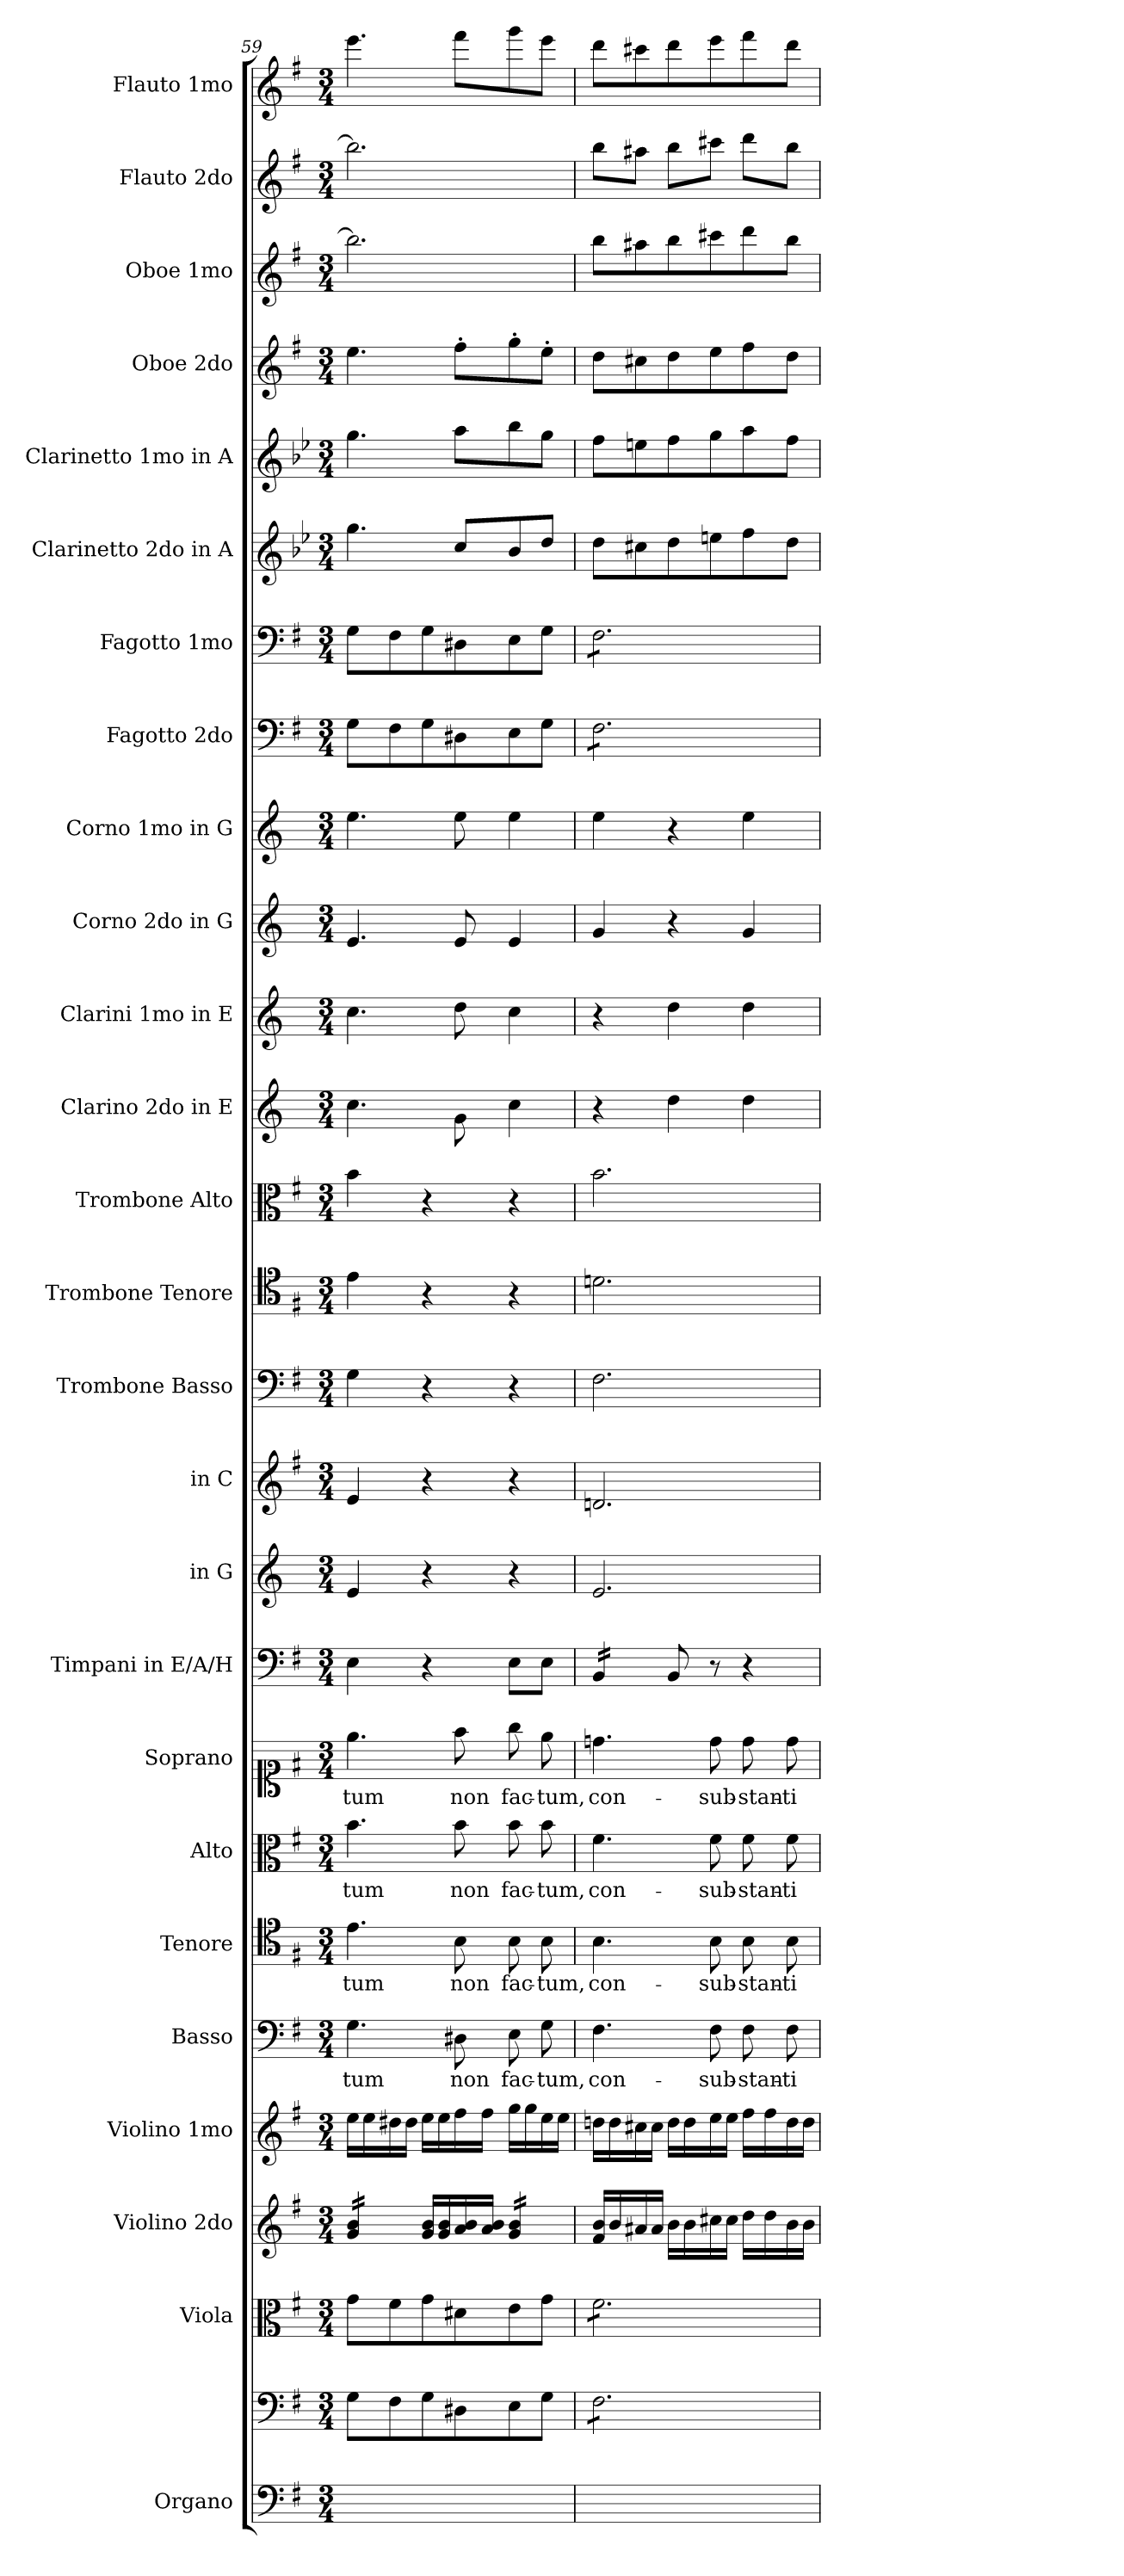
**kern	**kern	**kern	**kern	**kern	**kern	**text	**kern	**text	**kern	**text	**kern	**text	**kern	**kern	**kern	**kern	**kern	**kern	**kern	**kern	**kern	**kern	**kern	**kern	**kern	**kern	**kern	**kern	**kern	**kern
*part26	*part26	*part25	*part24	*part23	*part22	*part22	*part21	*part21	*part20	*part20	*part19	*part19	*part18	*part17	*part16	*part15	*part14	*part13	*part12	*part11	*part10	*part9	*part8	*part7	*part6	*part5	*part4	*part3	*part2	*part1
*staff27	*staff26	*staff25	*staff24	*staff23	*staff22	*staff22	*staff21	*staff21	*staff20	*staff20	*staff19	*staff19	*staff18	*staff17	*staff16	*staff15	*staff14	*staff13	*staff12	*staff11	*staff10	*staff9	*staff8	*staff7	*staff6	*staff5	*staff4	*staff3	*staff2	*staff1
*I"Organo	*	*I"Viola	*I"Violino 2do	*I"Violino 1mo	*I"Basso	*	*I"Tenore	*	*I"Alto	*	*I"Soprano	*	*I"Timpani in E/A/H	*I"in G	*I"in C	*I"Trombone Basso	*I"Trombone Tenore	*I"Trombone Alto	*I"Clarino 2do in E	*I"Clarini 1mo in E	*I"Corno 2do in G	*I"Corno 1mo in G	*I"Fagotto 2do	*I"Fagotto 1mo	*I"Clarinetto 2do in A	*I"Clarinetto 1mo in A	*I"Oboe 2do	*I"Oboe 1mo	*I"Flauto 2do	*I"Flauto 1mo
*I'Org	*	*I'Va	*	*	*I'B	*	*I'T	*	*I'A	*	*I'S	*	*I'Timp	*	*	*	*	*	*	*I'Clno I	*	*I'Cor I	*	*	*I'Cl II	*I'Cl I	*	*	*	*
*clefF4	*clefF4	*clefC3	*clefG2	*clefG2	*clefF4	*	*clefC4	*	*clefC3	*	*clefC1	*	*clefF4	*clefG2	*clefG2	*clefF4	*clefC4	*clefC3	*clefG2	*clefG2	*clefG2	*clefG2	*clefF4	*clefF4	*clefG2	*clefG2	*clefG2	*clefG2	*clefG2	*clefG2
*	*	*	*	*	*	*	*	*	*	*	*	*	*	*ITrd3c5	*	*	*	*	*ITrd-2c-4	*ITrd-2c-4	*ITrd3c5	*ITrd3c5	*	*	*ITrd2c3	*ITrd2c3	*	*	*	*
*k[f#]	*k[f#]	*k[f#]	*k[f#]	*k[f#]	*k[f#]	*	*k[f#]	*	*k[f#]	*	*k[f#]	*	*k[f#]	*k[f#]	*k[f#]	*k[f#]	*k[f#]	*k[f#]	*k[f#c#g#d#]	*k[f#c#g#d#]	*k[f#]	*k[f#]	*k[f#]	*k[f#]	*k[f#]	*k[f#]	*k[f#]	*k[f#]	*k[f#]	*k[f#]
*e:	*e:	*e:	*e:	*e:	*e:	*	*e:	*	*e:	*	*e:	*	*	*	*	*e:	*e:	*e:	*	*	*	*	*e:	*e:	*	*	*e:	*e:	*e:	*e:
*M3/4	*M3/4	*M3/4	*M3/4	*M3/4	*M3/4	*	*M3/4	*	*M3/4	*	*M3/4	*	*M3/4	*M3/4	*M3/4	*M3/4	*M3/4	*M3/4	*M3/4	*M3/4	*M3/4	*M3/4	*M3/4	*M3/4	*M3/4	*M3/4	*M3/4	*M3/4	*M3/4	*M3/4
=59	=59	=59	=59	=59	=59	=59	=59	=59	=59	=59	=59	=59	=59	=59	=59	=59	=59	=59	=59	=59	=59	=59	=59	=59	=59	=59	=59	=59	=59	=59
*	*	*	*tremolo	*	*	*	*	*	*	*	*	*	*	*	*	*	*	*	*	*	*	*	*	*	*	*	*	*	*	*
2.ryy	8G\L	8g\L	16g/ 16b/LL	16ee\LL	4.G\	-tum	4.e\	-tum	4.b\	-tum	4.ee\	-tum	4E\	4B/	4e/	4G\	4e\	4b\	4.ee\	4.ee\	4.B/	4.b\	8G\L	8G\L	4.ee\	4.ee\	4.ee\	2.bb\]	2.bb\]	4.eee\
.	.	.	16g/ 16b/	16ee\	.	.	.	.	.	.	.	.	.	.	.	.	.	.	.	.	.	.	.	.	.	.	.	.	.	.
.	8F#\	8f#\	16g/ 16b/	16dd#X\	.	.	.	.	.	.	.	.	.	.	.	.	.	.	.	.	.	.	8F#\	8F#\	.	.	.	.	.	.
.	.	.	16g/ 16b/JJ	16dd#\JJ	.	.	.	.	.	.	.	.	.	.	.	.	.	.	.	.	.	.	.	.	.	.	.	.	.	.
*	*	*	*Xtremolo	*	*	*	*	*	*	*	*	*	*	*	*	*	*	*	*	*	*	*	*	*	*	*	*	*	*	*
.	8G\	8g\	16g/ 16b/LL	16ee\LL	.	.	.	.	.	.	.	.	4r	4r	4r	4r	4r	4r	.	.	.	.	8G\	8G\	.	.	.	.	.	.
.	.	.	16g/ 16b/	16ee\	.	.	.	.	.	.	.	.	.	.	.	.	.	.	.	.	.	.	.	.	.	.	.	.	.	.
.	8D#X\	8d#X\	16a/ 16b/	16ff#\	8D#X\	non	8B\	non	8b\	non	8ff#\	non	.	.	.	.	.	.	8b\	8ff#\	8B/	8b\	8D#X\	8D#X\	8a/L	8ff#\L	8ff#'\L	.	.	8fff#\L
.	.	.	16a/ 16b/JJ	16ff#\JJ	.	.	.	.	.	.	.	.	.	.	.	.	.	.	.	.	.	.	.	.	.	.	.	.	.	.
*	*	*	*tremolo	*	*	*	*	*	*	*	*	*	*	*	*	*	*	*	*	*	*	*	*	*	*	*	*	*	*	*
.	8E\	8e\	16g/ 16b/LL	16gg\LL	8E\	fac-	8B\	fac-	8b\	fac-	8gg\	fac-	8E\L	4r	4r	4r	4r	4r	4ee\	4ee\	4B/	4b\	8E\	8E\	8g/	8gg\	8gg'\	.	.	8ggg\
.	.	.	16g/ 16b/	16gg\	.	.	.	.	.	.	.	.	.	.	.	.	.	.	.	.	.	.	.	.	.	.	.	.	.	.
.	8G\J	8g\J	16g/ 16b/	16ee\	8G\	-tum,	8B\	-tum,	8b\	-tum,	8ee\	-tum,	8E\J	.	.	.	.	.	.	.	.	.	8G\J	8G\J	8b\J	8ee\J	8ee'\J	.	.	8eee\J
.	.	.	16g/ 16b/JJ	16ee\JJ	.	.	.	.	.	.	.	.	.	.	.	.	.	.	.	.	.	.	.	.	.	.	.	.	.	.
*	*	*	*Xtremolo	*	*	*	*	*	*	*	*	*	*	*	*	*	*	*	*	*	*	*	*	*	*	*	*	*	*	*
=60	=60	=60	=60	=60	=60	=60	=60	=60	=60	=60	=60	=60	=60	=60	=60	=60	=60	=60	=60	=60	=60	=60	=60	=60	=60	=60	=60	=60	=60	=60
*	*tremolo	*	*	*	*	*	*	*	*	*	*	*	*	*	*	*	*	*	*	*	*	*	*	*	*	*	*	*	*	*
*	*	*tremolo	*	*	*	*	*	*	*	*	*	*	*	*	*	*	*	*	*	*	*	*	*	*	*	*	*	*	*	*
*	*	*	*	*	*	*	*	*	*	*	*	*	*tremolo	*	*	*	*	*	*	*	*	*	*	*	*	*	*	*	*	*
*	*	*	*	*	*	*	*	*	*	*	*	*	*	*	*	*	*	*	*	*	*	*	*tremolo	*	*	*	*	*	*	*
*	*	*	*	*	*	*	*	*	*	*	*	*	*	*	*	*	*	*	*	*	*	*	*	*tremolo	*	*	*	*	*	*
2.ryy	8F#\L	8f#\L	16f#/ 16b/LL	16ddn\LL	4.F#\	con-	4.B\	con-	4.f#\	con-	4.ddn\	con-	16BB/LL	2.B/	2.dn/	2.F#\	2.dn\	2.b\	4r	4r	4d/	4b\	8F#\L	8F#\L	8b\L	8dd\L	8dd\L	8bb\L	8bb\L	8ddd\L
.	.	.	16b\	16dd\	.	.	.	.	.	.	.	.	16BB/	.	.	.	.	.	.	.	.	.	.	.	.	.	.	.	.	.
.	8F#\	8f#\	16a#X/	16cc#X\	.	.	.	.	.	.	.	.	16BB/	.	.	.	.	.	.	.	.	.	8F#\	8F#\	8a#X/	8cc#X\	8cc#X\	8aa#X\	8aa#X\J	8ccc#X\
.	.	.	16a#/JJ	16cc#\JJ	.	.	.	.	.	.	.	.	16BB/JJ	.	.	.	.	.	.	.	.	.	.	.	.	.	.	.	.	.
*	*	*	*	*	*	*	*	*	*	*	*	*	*Xtremolo	*	*	*	*	*	*	*	*	*	*	*	*	*	*	*	*	*
.	8F#\	8f#\	16b/LL	16dd\LL	.	.	.	.	.	.	.	.	8BB/	.	.	.	.	.	4ff#\	4ff#\	4r	4r	8F#\	8F#\	8b\	8dd\	8dd\	8bb\	8bb\L	8ddd\
.	.	.	16b\	16dd\	.	.	.	.	.	.	.	.	.	.	.	.	.	.	.	.	.	.	.	.	.	.	.	.	.	.
.	8F#\	8f#\	16cc#X\	16ee\	8F#\	-sub-	8B\	-sub-	8f#\	-sub-	8dd\	-sub-	8r	.	.	.	.	.	.	.	.	.	8F#\	8F#\	8cc#X\	8ee\	8ee\	8ccc#X\	8ccc#X\J	8eee\
.	.	.	16cc#\JJ	16ee\JJ	.	.	.	.	.	.	.	.	.	.	.	.	.	.	.	.	.	.	.	.	.	.	.	.	.	.
.	8F#\	8f#\	16dd\LL	16ff#\LL	8F#\	-stan-	8B\	-stan-	8f#\	-stan-	8dd\	-stan-	4r	.	.	.	.	.	4ff#\	4ff#\	4d/	4b\	8F#\	8F#\	8dd\	8ff#\	8ff#\	8ddd\	8ddd\L	8fff#\
.	.	.	16dd\	16ff#\	.	.	.	.	.	.	.	.	.	.	.	.	.	.	.	.	.	.	.	.	.	.	.	.	.	.
.	8F#\J	8f#\J	16b\	16dd\	8F#\	-ti-	8B\	-ti-	8f#\	-ti-	8dd\	-ti-	.	.	.	.	.	.	.	.	.	.	8F#\J	8F#\J	8b\J	8dd\J	8dd\J	8bb\J	8bb\J	8ddd\J
*	*	*	*	*	*	*	*	*	*	*	*	*	*	*	*	*	*	*	*	*	*	*	*	*Xtremolo	*	*	*	*	*	*
*	*	*	*	*	*	*	*	*	*	*	*	*	*	*	*	*	*	*	*	*	*	*	*Xtremolo	*	*	*	*	*	*	*
*	*	*Xtremolo	*	*	*	*	*	*	*	*	*	*	*	*	*	*	*	*	*	*	*	*	*	*	*	*	*	*	*	*
*	*Xtremolo	*	*	*	*	*	*	*	*	*	*	*	*	*	*	*	*	*	*	*	*	*	*	*	*	*	*	*	*	*
.	.	.	16b\JJ	16dd\JJ	.	.	.	.	.	.	.	.	.	.	.	.	.	.	.	.	.	.	.	.	.	.	.	.	.	.
=	=	=	=	=	=	=	=	=	=	=	=	=	=	=	=	=	=	=	=	=	=	=	=	=	=	=	=	=	=	=
*-	*-	*-	*-	*-	*-	*-	*-	*-	*-	*-	*-	*-	*-	*-	*-	*-	*-	*-	*-	*-	*-	*-	*-	*-	*-	*-	*-	*-	*-	*-
